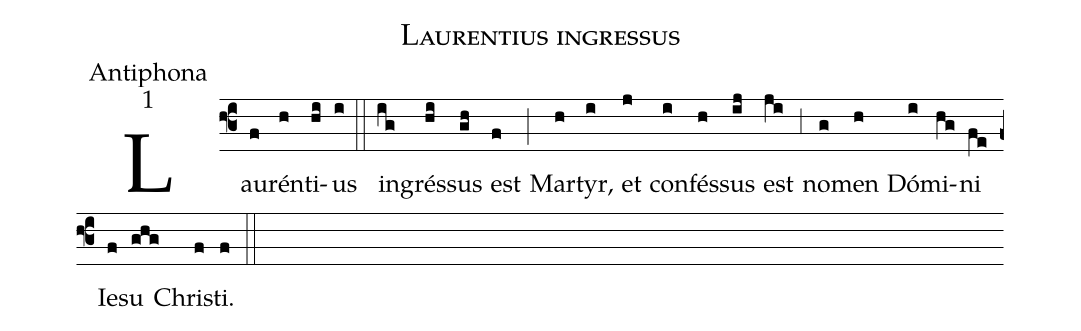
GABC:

name:Laurentius ingressus;
office-part:Antiphona;
mode:1;
%%
(f3) Lau(f)rén(h)ti(hi)us(i) (::)
in(ig)grés(hi)sus(gh) est(f) (;) Mar(h)tyr,(i) et(j) con(i)fés(h)sus(ij) est(ji) (,3) no(g)men(h) Dó(i)mi(hg)ni(fe) Ie(f)su(ghg) Chri(f)sti.(f) (::)
